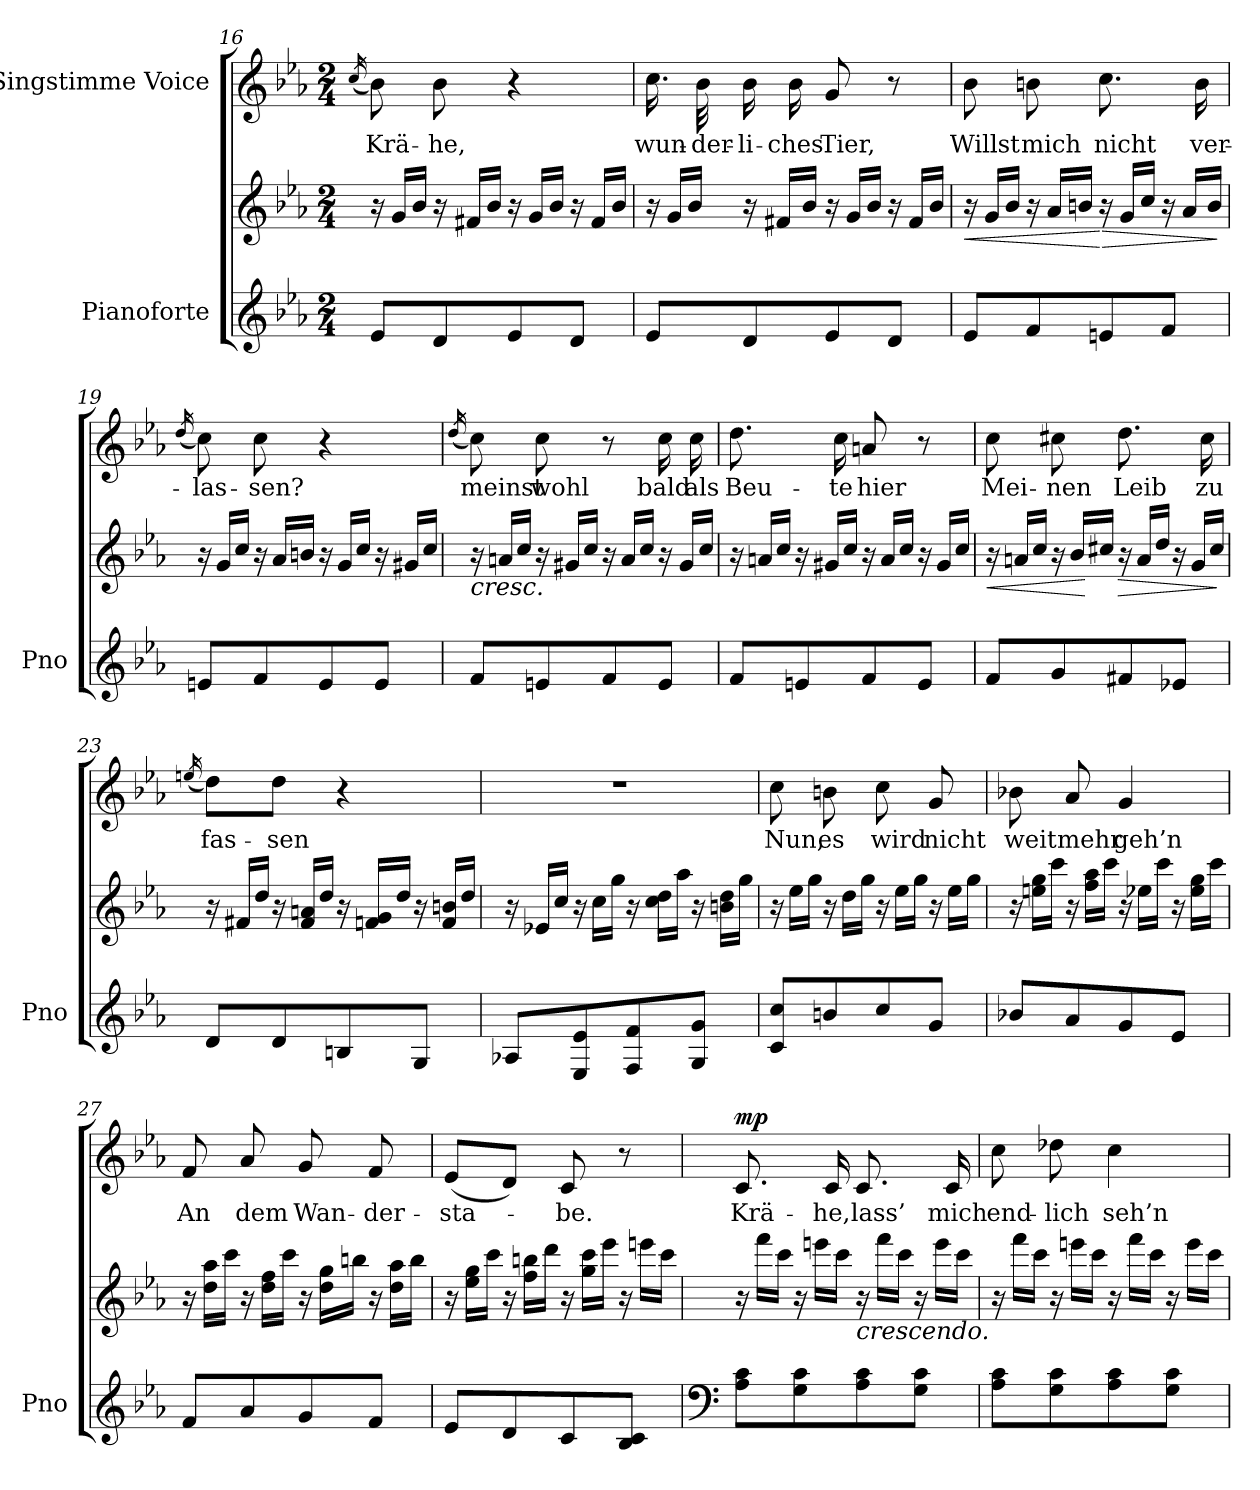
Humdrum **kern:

**kern	**kern	**dynam	**kern	**text	**dynam
*part2	*part2	*part2	*part1	*part1	*part1
*staff3	*staff2	*staff2/3	*staff1	*staff1	*staff1
*I"Pianoforte	*	*	*I"Singstimme Voice	*	*
*I'Pno	*	*	*	*	*
!!LO:LB:g=z
*clefG2	*clefG2	*	*clefG2	*	*
*k[b-e-a-]	*k[b-e-a-]	*	*k[b-e-a-]	*	*
*M2/4	*M2/4	*	*M2/4	*	*
=16	=16	=16	=16	=16	=16
.	.	.	(<16qcc/	.	.
*	*Xtuplet	*	*	*	*
!	!	!	!	!LO:LY:b	!
8e-/L	24r	.	8b-\)	Krä-	.
.	24g/LL	.	.	.	.
.	24b-/JJ	.	.	.	.
!	!	!	!	!LO:LY:b	!
8d/	24r	.	8b-\	-he,	.
.	24f#X/LL	.	.	.	.
.	24b-/JJ	.	.	.	.
8e-/	24r	.	4r	.	.
.	24g/LL	.	.	.	.
.	24b-/JJ	.	.	.	.
8d/J	24r	.	.	.	.
.	24f#/LL	.	.	.	.
.	24b-/JJ	.	.	.	.
=17	=17	=17	=17	=17	=17
!	!	!	!	!LO:LY:b	!
8e-/L	24r	.	16.cc\	wun-	.
.	24g/LL	.	.	.	.
.	24b-/JJ	.	.	.	.
!	!	!	!	!LO:LY:b	!
.	.	.	32b-\	-der-	.
!	!	!	!	!LO:LY:b	!
8d/	24r	.	16b-\	-li-	.
.	24f#X/LL	.	.	.	.
!	!	!	!	!LO:LY:b	!
.	.	.	16b-\	-ches	.
.	24b-/JJ	.	.	.	.
!	!	!	!	!LO:LY:b	!
8e-/	24r	.	8g/	Tier,	.
.	24g/LL	.	.	.	.
.	24b-/JJ	.	.	.	.
8d/J	24r	.	8r	.	.
.	24f#/LL	.	.	.	.
.	24b-/JJ	.	.	.	.
=18	=18	=18	=18	=18	=18
!	!	!LO:HP:b	!	!LO:LY:b	!
8e-/L	24r	<	8b-\	Willst	.
.	24g/LL	.	.	.	.
.	24b-/JJ	.	.	.	.
!	!	!	!	!LO:LY:b	!
8f/	24r	.	8bn\	mich	.
.	24a-/LL	.	.	.	.
.	24bn/JJ	.	.	.	.
!	!	!LO:HP:n=1:b	!	!LO:LY:b	!
8en/	24r	[ >	8.cc\	nicht	.
.	24g/LL	.	.	.	.
.	24cc/JJ	.	.	.	.
8f/J	24r	.	.	.	.
.	24a-/LL	.	.	.	.
!	!	!	!	!LO:LY:b	!
.	.	.	16b\	ver-	.
.	24b/JJ	.	.	.	.
.	.	]	.	.	.
!!LO:LB:g=z
=19	=19	=19	=19	=19	=19
.	.	.	(<16qdd/	.	.
!	!	!	!	!LO:LY:b	!
8en/L	24r	.	8cc\)	-las-	.
.	24g/LL	.	.	.	.
.	24cc/JJ	.	.	.	.
!	!	!	!	!LO:LY:b	!
8f/	24r	.	8cc\	-sen?	.
.	24a-/LL	.	.	.	.
.	24bn/JJ	.	.	.	.
8e/	24r	.	4r	.	.
.	24g/LL	.	.	.	.
.	24cc/JJ	.	.	.	.
8e/J	24r	.	.	.	.
.	24g#X/LL	.	.	.	.
.	24cc/JJ	.	.	.	.
=20	=20	=20	=20	=20	=20
.	.	.	(<16qdd/	.	.
!	!LO:TX:b:i:t=cresc.	!	!	!	!
!	!	!	!	!LO:LY:b	!
8f/L	24r	.	8cc\)	meinst	.
.	24an/LL	.	.	.	.
.	24cc/JJ	.	.	.	.
!	!	!	!	!LO:LY:b	!
8en/	24r	.	8cc\	wohl	.
.	24g#X/LL	.	.	.	.
.	24cc/JJ	.	.	.	.
8f/	24r	.	8r	.	.
.	24a/LL	.	.	.	.
.	24cc/JJ	.	.	.	.
!	!	!	!	!LO:LY:b	!
8e/J	24r	.	16cc\	bald	.
.	24g#/LL	.	.	.	.
!	!	!	!	!LO:LY:b	!
.	.	.	16cc\	als	.
.	24cc/JJ	.	.	.	.
=21	=21	=21	=21	=21	=21
!	!	!	!	!LO:LY:b	!
8f/L	24r	.	8.dd\	Beu-	.
.	24an/LL	.	.	.	.
.	24cc/JJ	.	.	.	.
8en/	24r	.	.	.	.
.	24g#X/LL	.	.	.	.
!	!	!	!	!LO:LY:b	!
.	.	.	16cc\	-te	.
.	24cc/JJ	.	.	.	.
!	!	!	!	!LO:LY:b	!
8f/	24r	.	8an/	hier	.
.	24a/LL	.	.	.	.
.	24cc/JJ	.	.	.	.
8e/J	24r	.	8r	.	.
.	24g#/LL	.	.	.	.
.	24cc/JJ	.	.	.	.
!!LO:LB:g=z
=22	=22	=22	=22	=22	=22
!	!	!LO:HP:b	!	!LO:LY:b	!
8f/L	24r	<	8cc\	Mei-	.
.	24an/LL	.	.	.	.
.	24cc/JJ	.	.	.	.
!	!	!	!	!LO:LY:b	!
8g/	24r	.	8cc#X\	-nen	.
.	24b-/LL	.	.	.	.
.	24cc#X/JJ	[	.	.	.
!	!	!LO:HP:b	!	!LO:LY:b	!
8f#X/	24r	>	8.dd\	Leib	.
.	24a/LL	.	.	.	.
.	24dd/JJ	.	.	.	.
8e-X/J	24r	.	.	.	.
.	24g/LL	.	.	.	.
!	!	!	!	!LO:LY:b	!
.	.	.	16cc#\	zu	.
.	24cc#/JJ	.	.	.	.
.	.	]	.	.	.
=23	=23	=23	=23	=23	=23
.	.	.	(<16qeen/	.	.
!	!	!	!	!LO:LY:b	!
8d/L	24r	.	8dd\L)	fas-	.
.	24f#X/LL	.	.	.	.
.	24dd/JJ	.	.	.	.
!	!	!	!	!LO:LY:b	!
8d/	24r	.	8dd\J	-sen	.
.	24f#/ 24an/LL	.	.	.	.
.	24dd/JJ	.	.	.	.
8Bn/	24r	.	4r	.	.
.	24fn/ 24g/LL	.	.	.	.
.	24dd/JJ	.	.	.	.
8G/J	24r	.	.	.	.
.	24f/ 24bn/LL	.	.	.	.
.	24dd/JJ	.	.	.	.
=24	=24	=24	=24	=24	=24
8A-X/L	24r	.	2r	.	.
.	24e-X/LL	.	.	.	.
.	24cc/JJ	.	.	.	.
8E-/ 8e-/	24r	.	.	.	.
.	24cc\LL	.	.	.	.
.	24gg\JJ	.	.	.	.
8F/ 8f/	24r	.	.	.	.
.	24cc\ 24dd\LL	.	.	.	.
.	24aa-\JJ	.	.	.	.
8G/ 8g/J	24r	.	.	.	.
.	24bn\ 24dd\LL	.	.	.	.
.	24gg\JJ	.	.	.	.
!!LO:LB:g=z
=25	=25	=25	=25	=25	=25
!	!	!	!	!LO:LY:b	!
8c/ 8cc/L	24r	.	8cc\	Nun,	.
.	24ee-\LL	.	.	.	.
.	24gg\JJ	.	.	.	.
!	!	!	!	!LO:LY:b	!
8bn/	24r	.	8bn\	es	.
.	24dd\LL	.	.	.	.
.	24gg\JJ	.	.	.	.
!	!	!	!	!LO:LY:b	!
8cc/	24r	.	8cc\	wird	.
.	24ee-\LL	.	.	.	.
.	24gg\JJ	.	.	.	.
!	!	!	!	!LO:LY:b	!
8g/J	24r	.	8g/	nicht	.
.	24ee-\LL	.	.	.	.
.	24gg\JJ	.	.	.	.
=26	=26	=26	=26	=26	=26
!	!	!	!	!LO:LY:b	!
8b-X/L	24r	.	8b-X\	weit	.
.	24een\ 24gg\LL	.	.	.	.
.	24ccc\JJ	.	.	.	.
!	!	!	!	!LO:LY:b	!
8a-/	24r	.	8a-/	mehr	.
.	24ff\ 24aa-\LL	.	.	.	.
.	24ccc\JJ	.	.	.	.
!	!	!	!	!LO:LY:b	!
8g/	24r	.	4g/	geh’n	.
.	24ee-X\LL	.	.	.	.
.	24ccc\JJ	.	.	.	.
8e-/J	24r	.	.	.	.
.	24ee-\ 24gg\LL	.	.	.	.
.	24ccc\JJ	.	.	.	.
=27	=27	=27	=27	=27	=27
!	!	!	!	!LO:LY:b	!
8f/L	24r	.	8f/	An	.
.	24dd\ 24aa-\LL	.	.	.	.
.	24ccc\JJ	.	.	.	.
!	!	!	!	!LO:LY:b	!
8a-/	24r	.	8a-/	dem	.
.	24dd\ 24ff\LL	.	.	.	.
.	24ccc\JJ	.	.	.	.
!	!	!	!	!LO:LY:b	!
8g/	24r	.	8g/	Wan-	.
.	24dd\ 24gg\LL	.	.	.	.
.	24bbn\JJ	.	.	.	.
!	!	!	!	!LO:LY:b	!
8f/J	24r	.	8f/	-der-	.
.	24dd\ 24aa-\LL	.	.	.	.
.	24bb\JJ	.	.	.	.
!!LO:PB:g=z
=28	=28	=28	=28	=28	=28
!	!	!	!	!LO:LY:b	!
8e-/L	24r	.	(<8e-/L	-sta-	.
.	24ee-\ 24gg\LL	.	.	.	.
.	24ccc\JJ	.	.	.	.
8d/	24r	.	8d/J)	.	.
.	24ff\ 24bbn\LL	.	.	.	.
.	24ddd\JJ	.	.	.	.
!	!	!	!	!LO:LY:b	!
8c/	24r	.	8c/	-be.	.
.	24gg\ 24ccc\LL	.	.	.	.
.	24eee-\JJ	.	.	.	.
8B-/ 8c/J	24r	.	8r	.	.
.	24eeen\LL	.	.	.	.
.	24ccc\JJ	.	.	.	.
=29	=29	=29	=29	=29	=29
*clefF4	*	*	*	*	*
!	!	!	!	!LO:LY:b	!LO:DY:a
8A-\ 8c\L	24r	.	8.c/	Krä-	mp
.	24fff\LL	.	.	.	.
.	24ccc\JJ	.	.	.	.
8G\ 8c\	24r	.	.	.	.
.	24eeen\LL	.	.	.	.
!	!	!	!	!LO:LY:b	!
.	.	.	16c/	-he,	.
.	24ccc\JJ	.	.	.	.
!	!LO:TX:b:i:t=crescendo.	!	!	!	!
!	!	!	!	!LO:LY:b	!
8A-\ 8c\	24r	.	8.c/	lass’	.
.	24fff\LL	.	.	.	.
.	24ccc\JJ	.	.	.	.
8G\ 8c\J	24r	.	.	.	.
.	24eee\LL	.	.	.	.
!	!	!	!	!LO:LY:b	!
.	.	.	16c/	mich	.
.	24ccc\JJ	.	.	.	.
=30	=30	=30	=30	=30	=30
!	!	!	!	!LO:LY:b	!
8A-\ 8c\L	24r	.	8cc\	end-	.
.	24fff\LL	.	.	.	.
.	24ccc\JJ	.	.	.	.
!	!	!	!	!LO:LY:b	!
8G\ 8c\	24r	.	8dd-X\	-lich	.
.	24eeen\LL	.	.	.	.
.	24ccc\JJ	.	.	.	.
!	!	!	!	!LO:LY:b	!
8A-\ 8c\	24r	.	4cc\	seh’n	.
.	24fff\LL	.	.	.	.
.	24ccc\JJ	.	.	.	.
8G\ 8c\J	24r	.	.	.	.
.	24eee\LL	.	.	.	.
.	24ccc\JJ	.	.	.	.
=	=	=	=	=	=
*-	*-	*-	*-	*-	*-
